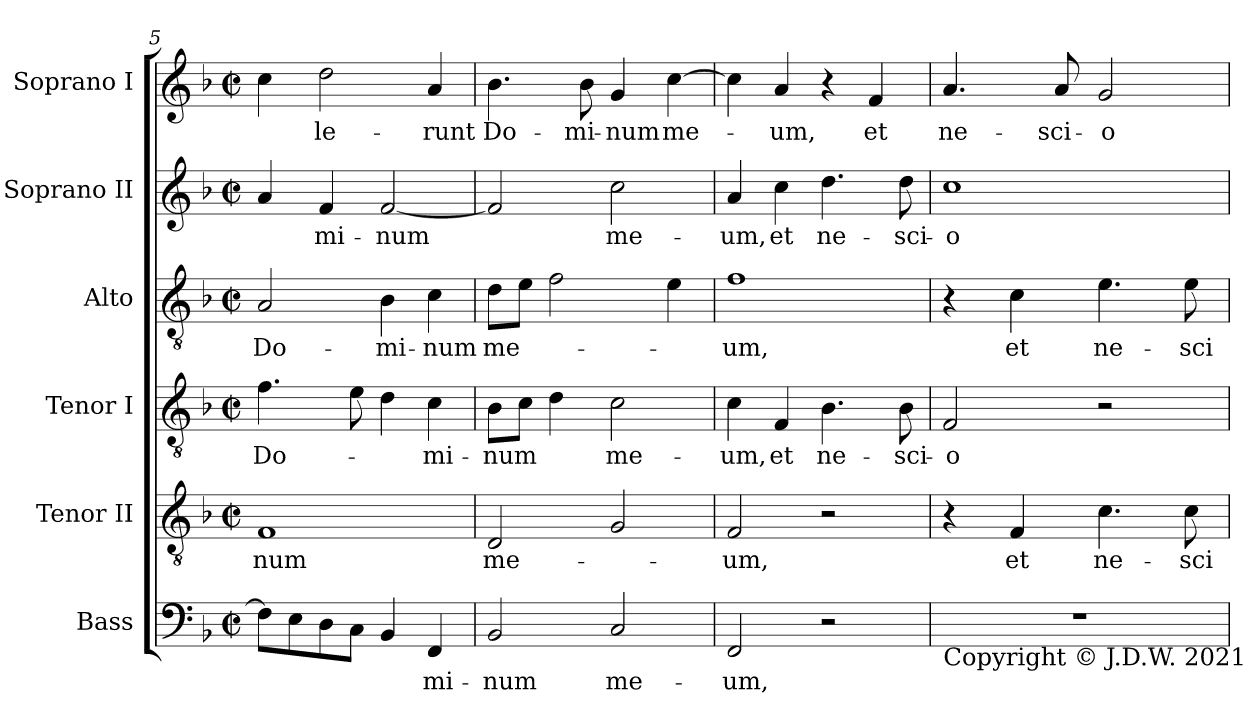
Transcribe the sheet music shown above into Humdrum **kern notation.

**kern	**text	**kern	**text	**kern	**text	**kern	**text	**kern	**text	**kern	**text
*part6	*part6	*part5	*part5	*part4	*part4	*part3	*part3	*part2	*part2	*part1	*part1
*staff6	*staff6	*staff5	*staff5	*staff4	*staff4	*staff3	*staff3	*staff2	*staff2	*staff1	*staff1
*I"Bass	*	*I"Tenor II	*	*I"Tenor I	*	*I"Alto	*	*I"Soprano II	*	*I"Soprano I	*
*I'B.	*	*I'T. II	*	*I'T.	*	*I'A.	*	*	*	*	*
*clefF4	*	*clefGv2	*	*clefGv2	*	*clefGv2	*	*clefG2	*	*clefG2	*
*	*	*ITrd7c12	*	*ITrd7c12	*	*	*	*	*	*	*
*k[b-]	*	*k[b-]	*	*k[b-]	*	*k[b-]	*	*k[b-]	*	*k[b-]	*
*F:	*	*F:	*	*F:	*	*F:	*	*F:	*	*F:	*
*M2/2	*	*M2/2	*	*M2/2	*	*M2/2	*	*M2/2	*	*M2/2	*
*met(c|)	*	*met(c|)	*	*met(c|)	*	*met(c|)	*	*met(c|)	*	*met(c|)	*
=5	=5	=5	=5	=5	=5	=5	=5	=5	=5	=5	=5
!	!	!	!LO:LY:b:color=#000000	!	!	!	!	!	!	!	!
!	!	!	!	!	!LO:LY:b:color=#000000	!	!	!	!	!	!
!	!	!	!	!	!	!	!LO:LY:b:color=#000000	!	!	!	!
8Fi\L]	.	1FFi	-num	4.Fi\	Do-	2Ai/	Do-	4ai/	.	4cci\	.
8Ei\	.	.	.	.	.	.	.	.	.	.	.
!	!	!	!	!	!	!	!	!	!LO:LY:b:color=#000000	!	!
!	!	!	!	!	!	!	!	!	!	!	!LO:LY:b:color=#000000
8Di\	.	.	.	.	.	.	.	4fi/	-mi-	2ddi\	-le-
8Ci\J	.	.	.	8Ei\	.	.	.	.	.	.	.
!	!	!	!	!	!	!	!LO:LY:b:color=#000000	!	!	!	!
!	!	!	!	!	!	!	!	!	!LO:LY:b:color=#000000	!	!
4BB-i/	.	.	.	4Di\	.	4B-i\	-mi-	[<2fi/	-num	.	.
!	!LO:LY:b:color=#000000	!	!	!	!	!	!	!	!	!	!
!	!	!	!	!	!LO:LY:b:color=#000000	!	!	!	!	!	!
!	!	!	!	!	!	!	!LO:LY:b:color=#000000	!	!	!	!
!	!	!	!	!	!	!	!	!	!	!	!LO:LY:b:color=#000000
4FFi/	-mi-	.	.	4Ci\	-mi-	4ci\	-num	.	.	4ai/	-runt
!!LO:LB:g=z
=6	=6	=6	=6	=6	=6	=6	=6	=6	=6	=6	=6
!	!LO:LY:b:color=#000000	!	!	!	!	!	!	!	!	!	!
!	!	!	!LO:LY:b:color=#000000	!	!	!	!	!	!	!	!
!	!	!	!	!	!LO:LY:b:color=#000000	!	!	!	!	!	!
!	!	!	!	!	!	!	!LO:LY:b:color=#000000	!	!	!	!
!	!	!	!	!	!	!	!	!	!	!	!LO:LY:b:color=#000000
2BB-i/	-num	2DDi/	me-	8BB-i\L	-num	8di\L	me-	2fi/]	.	4.b-i\	Do-
.	.	.	.	8Ci\J	.	8ei\J	.	.	.	.	.
.	.	.	.	4Di\	.	2fi\	.	.	.	.	.
!	!	!	!	!	!	!	!	!	!	!	!LO:LY:b:color=#000000
.	.	.	.	.	.	.	.	.	.	8b-i\	-mi-
!	!LO:LY:b:color=#000000	!	!	!	!	!	!	!	!	!	!
!	!	!	!	!	!LO:LY:b:color=#000000	!	!	!	!	!	!
!	!	!	!	!	!	!	!	!	!LO:LY:b:color=#000000	!	!
!	!	!	!	!	!	!	!	!	!	!	!LO:LY:b:color=#000000
2Ci/	me-	2GGi/	.	2Ci\	me-	.	.	2cci\	me-	4gi/	-num
!	!	!	!	!	!	!	!	!	!	!	!LO:LY:b:color=#000000
.	.	.	.	.	.	4ei\	.	.	.	[>4cci\	me-
=7	=7	=7	=7	=7	=7	=7	=7	=7	=7	=7	=7
!	!LO:LY:b:color=#000000	!	!	!	!	!	!	!	!	!	!
!	!	!	!LO:LY:b:color=#000000	!	!	!	!	!	!	!	!
!	!	!	!	!	!LO:LY:b:color=#000000	!	!	!	!	!	!
!	!	!	!	!	!	!	!LO:LY:b:color=#000000	!	!	!	!
!	!	!	!	!	!	!	!	!	!LO:LY:b:color=#000000	!	!
2FFi/	-um,	2FFi/	-um,	4Ci\	-um,	1fi	-um,	4ai/	-um,	4cci\]	.
!	!	!	!	!	!LO:LY:b:color=#000000	!	!	!	!	!	!
!	!	!	!	!	!	!	!	!	!LO:LY:b:color=#000000	!	!
!	!	!	!	!	!	!	!	!	!	!	!LO:LY:b:color=#000000
.	.	.	.	4FFi/	et	.	.	4cci\	et	4ai/	-um,
!	!	!	!	!	!LO:LY:b:color=#000000	!	!	!	!	!	!
!	!	!	!	!	!	!	!	!	!LO:LY:b:color=#000000	!	!
2r	.	2r	.	4.BB-i\	ne-	.	.	4.ddi\	ne-	4r	.
!	!	!	!	!	!	!	!	!	!	!	!LO:LY:b:color=#000000
.	.	.	.	.	.	.	.	.	.	4fi/	et
!	!	!	!	!	!LO:LY:b:color=#000000	!	!	!	!	!	!
!	!	!	!	!	!	!	!	!	!LO:LY:b:color=#000000	!	!
.	.	.	.	8BB-i\	-sci-	.	.	8ddi\	-sci-	.	.
=8	=8	=8	=8	=8	=8	=8	=8	=8	=8	=8	=8
!	!	!	!	!	!LO:LY:b:color=#000000	!	!	!	!	!	!
!	!	!	!	!	!	!	!	!	!LO:LY:b:color=#000000	!	!
!LO:TX:b:t=Copyright © J.D.W. 2021	!	!	!	!	!	!	!	!	!	!	!
!	!	!	!	!	!	!	!	!	!	!	!LO:LY:b:color=#000000
1r	.	4r	.	2FFi/	-o	4r	.	1cci	-o	4.ai/	ne-
!	!	!	!LO:LY:b:color=#000000	!	!	!	!	!	!	!	!
!	!	!	!	!	!	!	!LO:LY:b:color=#000000	!	!	!	!
.	.	4FFi/	et	.	.	4ci\	et	.	.	.	.
!	!	!	!	!	!	!	!	!	!	!	!LO:LY:b:color=#000000
.	.	.	.	.	.	.	.	.	.	8ai/	-sci-
!	!	!	!LO:LY:b:color=#000000	!	!	!	!	!	!	!	!
!	!	!	!	!	!	!	!LO:LY:b:color=#000000	!	!	!	!
!	!	!	!	!	!	!	!	!	!	!	!LO:LY:b:color=#000000
.	.	4.Ci\	ne-	2r	.	4.ei\	ne-	.	.	2gi/	-o
!	!	!	!LO:LY:b:color=#000000	!	!	!	!	!	!	!	!
!	!	!	!	!	!	!	!LO:LY:b:color=#000000	!	!	!	!
.	.	8Ci\	-sci-	.	.	8ei\	-sci-	.	.	.	.
=	=	=	=	=	=	=	=	=	=	=	=
*-	*-	*-	*-	*-	*-	*-	*-	*-	*-	*-	*-
